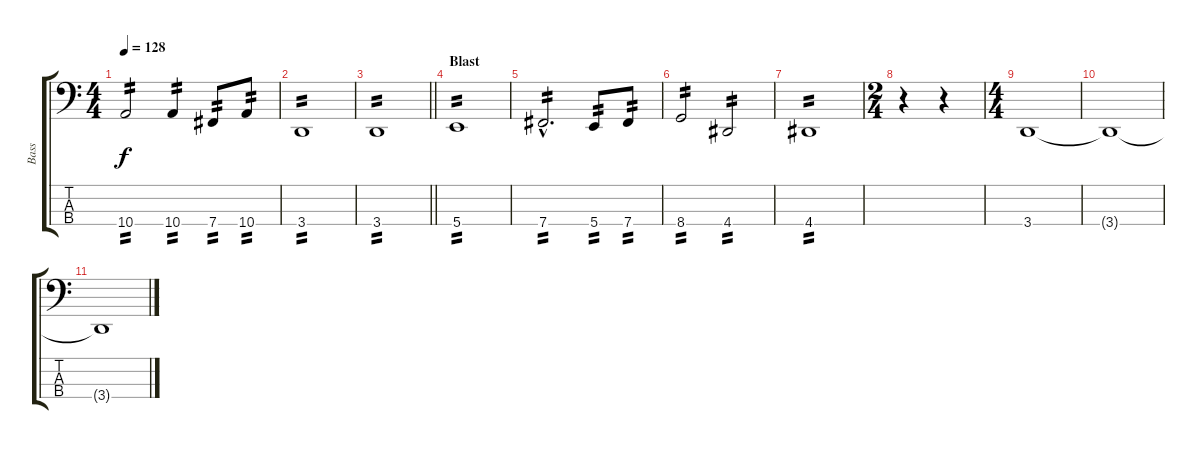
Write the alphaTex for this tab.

\track ("Bass" "Bass") {instrument electricbasspick}
\staff {score tabs}
\tuning (Gb2 B1 Gb1 B0) {hide}
\ts (4 4)
\tempo 128
\clef f4
\ks c
10.4.2{tp 2 dy f} 10.4.4{tp 2} 7.4.8{tp 2} 10.4.8{tp 2} |
3.4.1{tp 2} |
\barLineRight lightlight
3.4.1{tp 2} |
\section ("" "Blast")
5.4.1{tp 2} |
7.4{hac}.2{d tp 2} 5.4.8{tp 2} 7.4.8{tp 2} |
8.4.2{tp 2} 4.4.2{tp 2} |
4.4.1{tp 2} |
\ts (2 4)
r.4 r.4 |
\ts (4 4)
3.4.1 |
3.4{t}.1 |
3.4{t}.1
